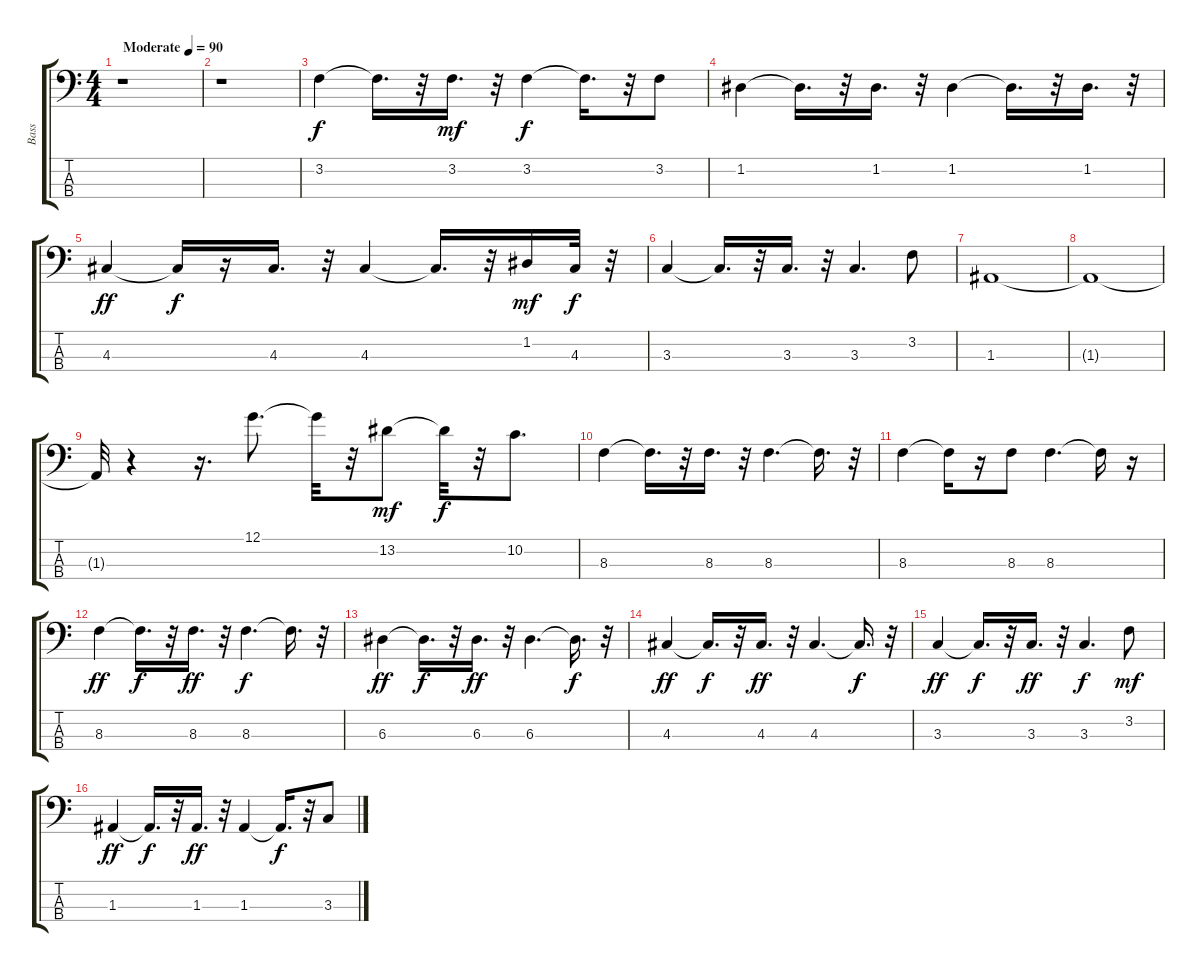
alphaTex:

\track ("Bass             " "Bass      ") {instrument fretlessbass}
\staff {score tabs}
\tuning (G2 D2 A1 E1) {hide}
\ts (4 4)
\tempo (90 "Moderate")
\clef f4
\ks c
r.1{dy f instrument fretlessbass} |
r.1 |
3.2.4 3.2{t}.16{d} r.32 3.2.16{d dy mf} r.32 3.2.4{dy f} 3.2{t}.16{d} r.32 3.2.8 |
1.2.4 1.2{t}.16{d} r.32 1.2.16{d} r.32 1.2.4 1.2{t}.16{d} r.32 1.2.16{d} r.32 |
4.3.4{dy ff} 4.3{t}.16{dy f} r.16 4.3.16{d} r.32 4.3.4 4.3{t}.16{d} r.32 1.2.16{dy mf} 4.3.32{dy f} r.32 |
3.3.4 3.3{t}.16{d} r.32 3.3.16{d} r.32 3.3.4{d} 3.2.8 |
1.3.1 |
1.3{t}.1 |
1.3{t}.32 r.4 r.16{d} 12.1.8{d} 12.1{t}.32 r.32 13.2.8{dy mf} 13.2{t}.32{dy f} r.32 10.2.8{d} |
8.3.4 8.3{t}.16{d} r.32 8.3.16{d} r.32 8.3.4{d} 8.3{t}.16{d} r.32 |
8.3.4 8.3{t}.16 r.16 8.3.8 8.3.4{d} 8.3{t}.16 r.16 |
8.3.4{dy ff} 8.3{t}.16{d dy f} r.32 8.3.16{d dy ff} r.32 8.3.4{d dy f} 8.3{t}.16{d} r.32 |
6.3.4{dy ff} 6.3{t}.16{d dy f} r.32 6.3.16{d dy ff} r.32 6.3.4{d} 6.3{t}.16{d dy f} r.32 |
4.3.4{dy ff} 4.3{t}.16{d dy f} r.32 4.3.16{d dy ff} r.32 4.3.4{d} 4.3{t}.16{d dy f} r.32 |
3.3.4{dy ff} 3.3{t}.16{d dy f} r.32 3.3.16{d dy ff} r.32 3.3.4{d dy f} 3.2.8{dy mf} |
1.3.4{dy ff} 1.3{t}.16{d dy f} r.32 1.3.16{d dy ff} r.32 1.3.4 1.3{t}.16{d dy f} r.32 3.3.8
